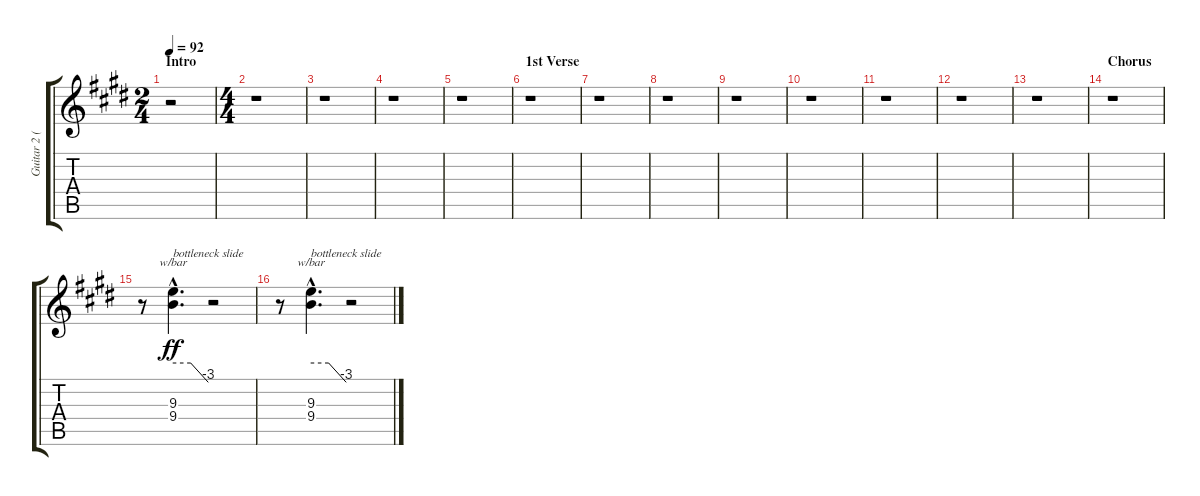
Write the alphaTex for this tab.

\track ("Guitar 2 (solo)" "Guitar 2 (") {instrument overdrivenguitar}
\staff {score tabs}
\tuning (E4 B3 G3 D3 A2 E2) {hide}
\ts (2 4)
\section ("" "Intro")
\tempo 92
\clef g2
\ks e
r.2{dy ff instrument overdrivenguitar} |
\ts (4 4)
r.1 |
r.1 |
r.1 |
r.1 |
\section ("" "1st Verse")
r.1 |
r.1 |
r.1 |
r.1 |
r.1 |
r.1 |
r.1 |
r.1 |
\section ("" "Chorus")
r.1{volume 5 balance 14} |
r.8 (9.3{hac} 9.4{hac}).4{d tbe (custom default 0 0 30 0 60 -12) txt "bottleneck slide" volume 16} r.2{volume 5} |
r.8 (9.3{hac} 9.4{hac}).4{d tbe (custom default 0 0 30 0 60 -12) txt "bottleneck slide" volume 16} r.2{volume 5}
